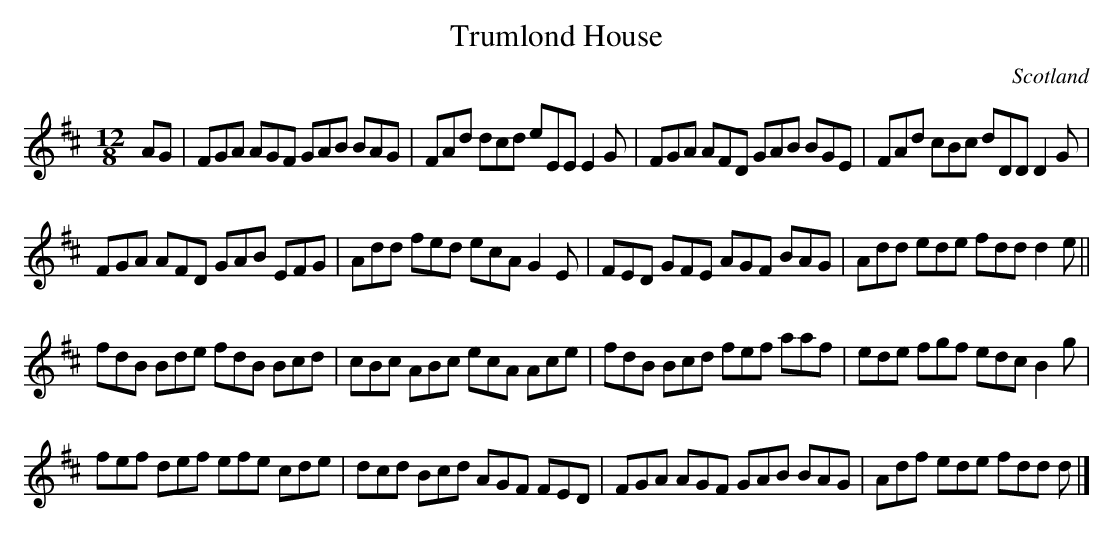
X:1
T:Trumlond House
O:Scotland
M:12/8
K:D
AG |\
FGA AGF GAB BAG | FAd dcd eEE E2G | \
FGA AFD GAB BGE | FAd cBc dDD D2G |
FGA AFD GAB EFG | Add fed ecA G2E | \
FED GFE AGF BAG | Add ede fdd d2e ||
fdB Bde fdB Bcd | cBc ABc ecA Ace | \
fdB Bcd fef aaf | ede fgf edc B2g |
fef def efe cde | dcd Bcd AGF FED | \
FGA AGF GAB BAG | Adf ede fdd d|]
